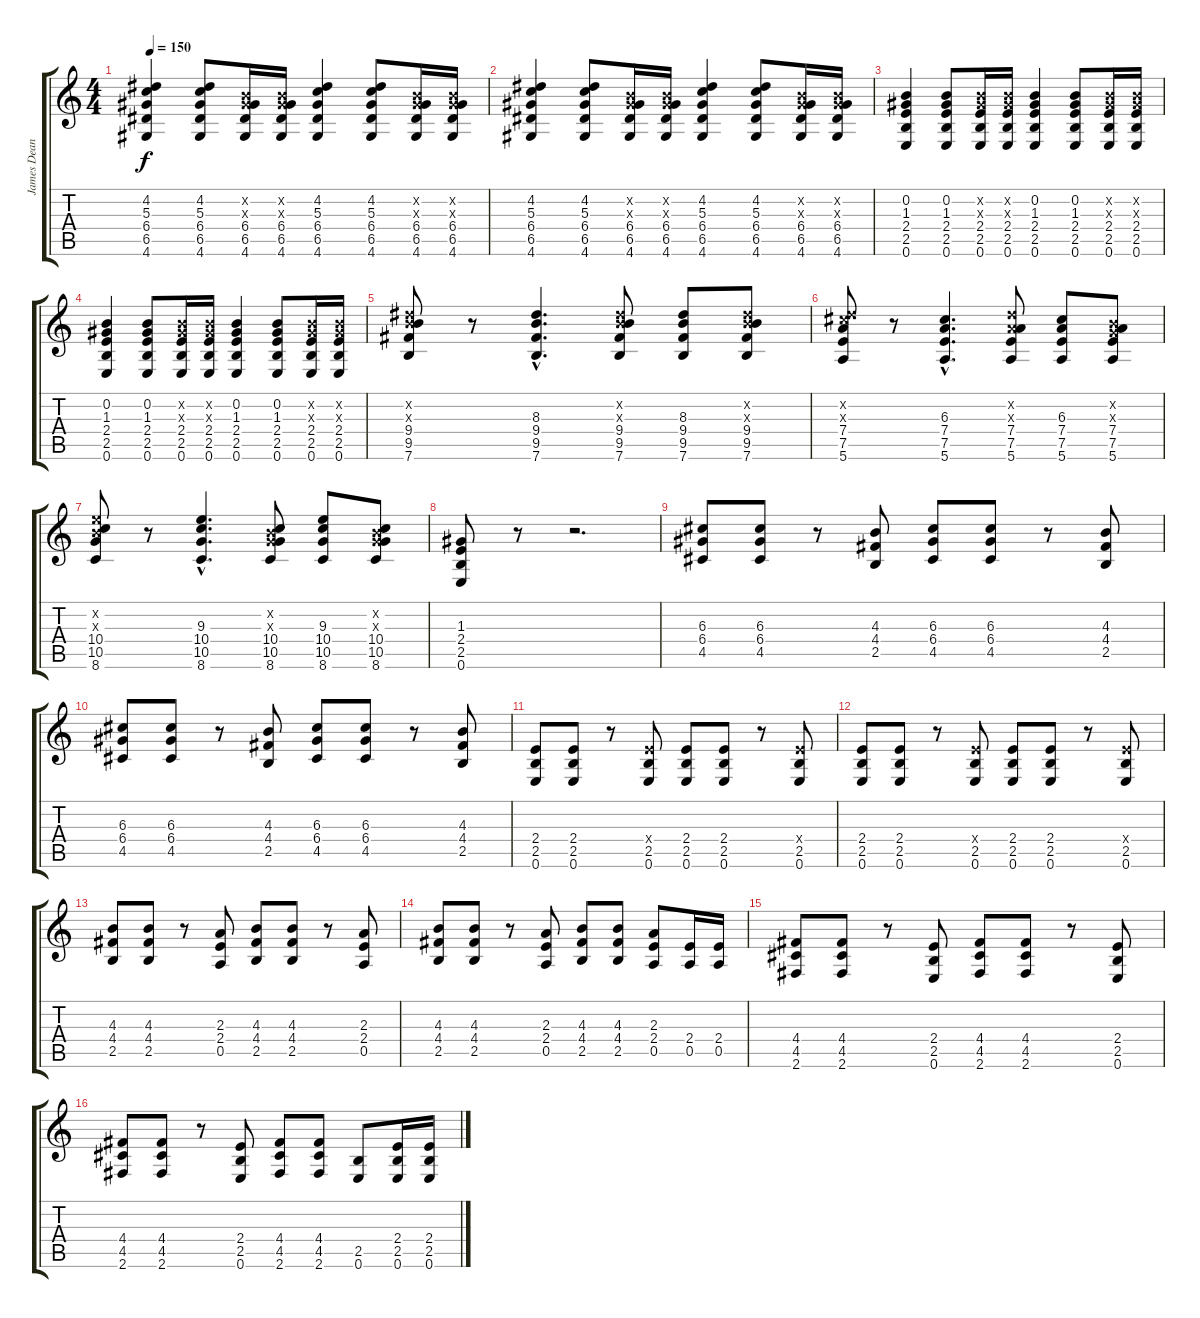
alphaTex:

\track ("James Dean Bradfield" "James Dean") {instrument distortionguitar}
\staff {score tabs}
\tuning (E4 B3 G3 D3 A2 E2) {hide}
\ts (4 4)
\tempo 150
\clef g2
\ks c
(4.2 5.3 6.4 6.5 4.6).4{dy f} (4.2 5.3 6.4 6.5 4.6).8 (0.2{x} 1.3{x} 6.4 6.5 4.6).16 (0.2{x} 1.3{x} 6.4 6.5 4.6).16 (4.2 5.3 6.4 6.5 4.6).4 (4.2 5.3 6.4 6.5 4.6).8 (0.2{x} 1.3{x} 6.4 6.5 4.6).16 (0.2{x} 1.3{x} 6.4 6.5 4.6).16 |
(4.2 5.3 6.4 6.5 4.6).4 (4.2 5.3 6.4 6.5 4.6).8 (0.2{x} 1.3{x} 6.4 6.5 4.6).16 (0.2{x} 1.3{x} 6.4 6.5 4.6).16 (4.2 5.3 6.4 6.5 4.6).4 (4.2 5.3 6.4 6.5 4.6).8 (0.2{x} 1.3{x} 6.4 6.5 4.6).16 (0.2{x} 1.3{x} 6.4 6.5 4.6).16 |
(0.2 1.3 2.4 2.5 0.6).4 (0.2 1.3 2.4 2.5 0.6).8 (0.2{x} 1.3{x} 2.4 2.5 0.6).16 (0.2{x} 1.3{x} 2.4 2.5 0.6).16 (0.2 1.3 2.4 2.5 0.6).4 (0.2 1.3 2.4 2.5 0.6).8 (0.2{x} 1.3{x} 2.4 2.5 0.6).16 (0.2{x} 1.3{x} 2.4 2.5 0.6).16 |
(0.2 1.3 2.4 2.5 0.6).4 (0.2 1.3 2.4 2.5 0.6).8 (0.2{x} 1.3{x} 2.4 2.5 0.6).16 (0.2{x} 1.3{x} 2.4 2.5 0.6).16 (0.2 1.3 2.4 2.5 0.6).4 (0.2 1.3 2.4 2.5 0.6).8 (0.2{x} 1.3{x} 2.4 2.5 0.6).16 (0.2{x} 1.3{x} 2.4 2.5 0.6).16 |
(0.2{x} 8.3{x} 9.4 9.5 7.6).8 r.8 (8.3{hac} 9.4{hac} 9.5{hac} 7.6{hac}).4{d} (0.2{x} 8.3{x} 9.4 9.5 7.6).8 (8.3 9.4 9.5 7.6).8 (0.2{x} 8.3{x} 9.4 9.5 7.6).8 |
(3.2{x} 6.3{x} 7.4 7.5 5.6).8 r.8 (6.3{hac} 7.4{hac} 7.5{hac} 5.6{hac}).4{d} (3.2{x} 2.3{x} 7.4 7.5 5.6).8 (6.3 7.4 7.5 5.6).8 (0.2{x} 0.3{x} 7.4 7.5 5.6).8 |
(0.2{x} 9.3{x} 10.4 10.5 8.6).8 r.8 (9.3{hac} 10.4{hac} 10.5{hac} 8.6{hac}).4{d} (0.2{x} 0.3{x} 10.4 10.5 8.6).8 (9.3 10.4 10.5 8.6).8 (0.2{x} 0.3{x} 10.4 10.5 8.6).8 |
(1.3 2.4 2.5 0.6).8 r.8 r.2{d} |
(6.3 6.4 4.5).8 (6.3 6.4 4.5).8 r.8 (4.3 4.4 2.5).8 (6.3 6.4 4.5).8 (6.3 6.4 4.5).8 r.8 (4.3 4.4 2.5).8 |
(6.3 6.4 4.5).8 (6.3 6.4 4.5).8 r.8 (4.3 4.4 2.5).8 (6.3 6.4 4.5).8 (6.3 6.4 4.5).8 r.8 (4.3 4.4 2.5).8 |
(2.4 2.5 0.6).8 (2.4 2.5 0.6).8 r.8 (2.4{x} 2.5 0.6).8 (2.4 2.5 0.6).8 (2.4 2.5 0.6).8 r.8 (2.4{x} 2.5 0.6).8 |
(2.4 2.5 0.6).8 (2.4 2.5 0.6).8 r.8 (2.4{x} 2.5 0.6).8 (2.4 2.5 0.6).8 (2.4 2.5 0.6).8 r.8 (2.4{x} 2.5 0.6).8 |
(4.3 4.4 2.5).8 (4.3 4.4 2.5).8 r.8 (2.3 2.4 0.5).8 (4.3 4.4 2.5).8 (4.3 4.4 2.5).8 r.8 (2.3 2.4 0.5).8 |
(4.3 4.4 2.5).8 (4.3 4.4 2.5).8 r.8 (2.3 2.4 0.5).8 (4.3 4.4 2.5).8 (4.3 4.4 2.5).8 (2.3 2.4 0.5).8 (2.4 0.5).16 (2.4 0.5).16 |
(4.4 4.5 2.6).8 (4.4 4.5 2.6).8 r.8 (2.4 2.5 0.6).8 (4.4 4.5 2.6).8 (4.4 4.5 2.6).8 r.8 (2.4 2.5 0.6).8 |
(4.4 4.5 2.6).8 (4.4 4.5 2.6).8 r.8 (2.4 2.5 0.6).8 (4.4 4.5 2.6).8 (4.4 4.5 2.6).8 (2.5 0.6).8 (2.4 2.5 0.6).16 (2.4 2.5 0.6).16
